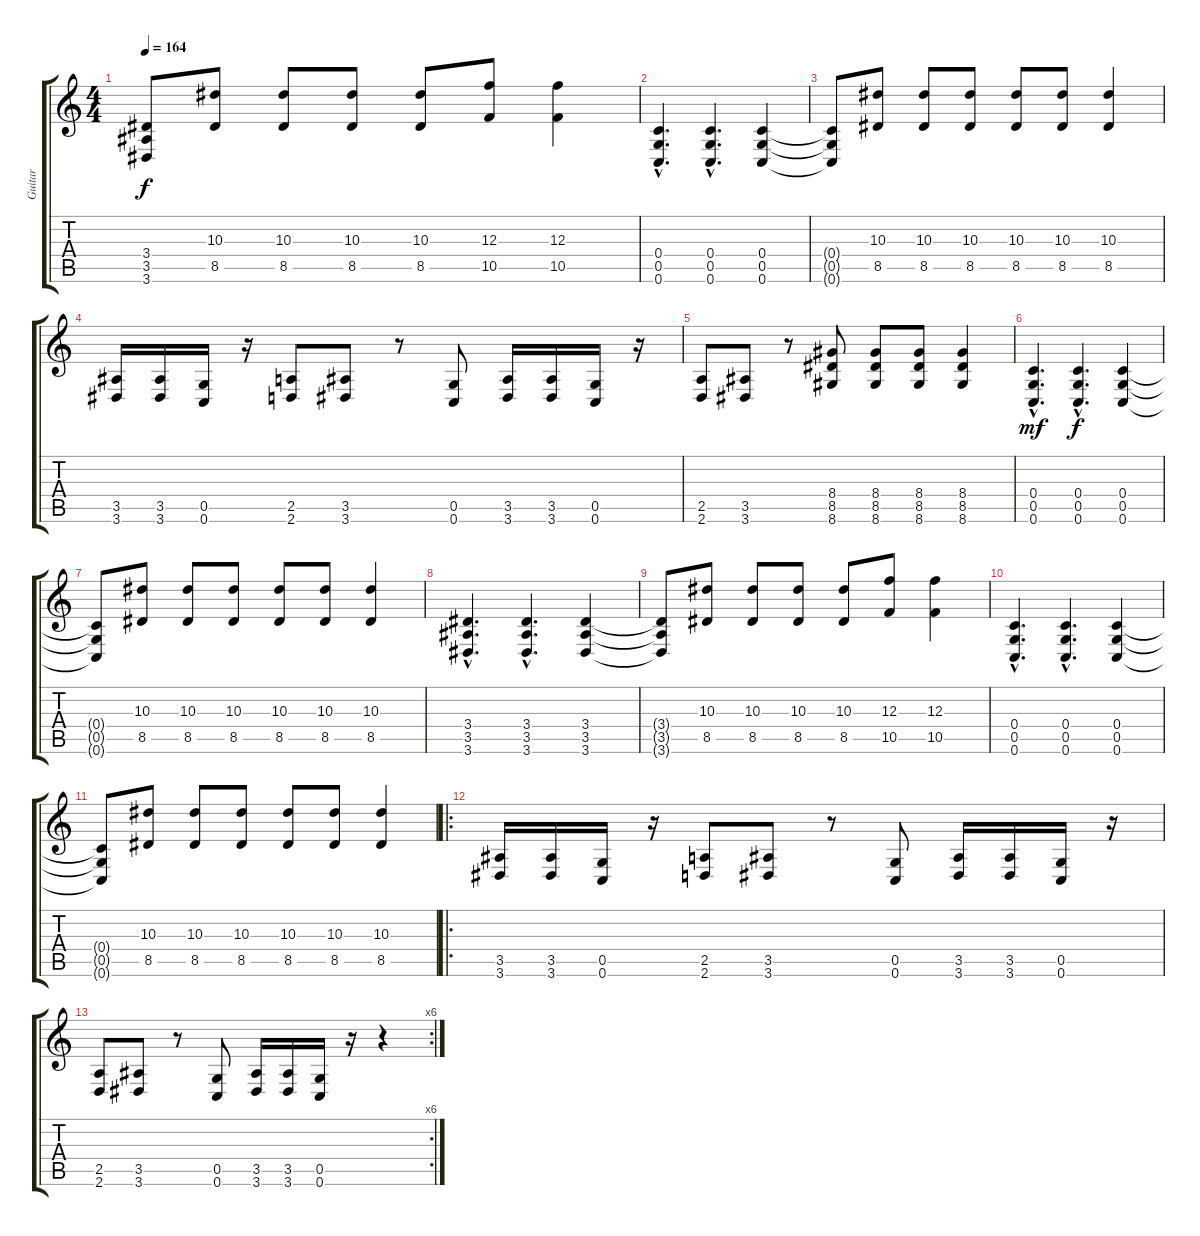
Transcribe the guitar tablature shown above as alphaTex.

\track ("Guitar" "Guitar") {instrument distortionguitar}
\staff {score tabs}
\tuning (D4 A3 F3 C3 G2 C2) {hide}
\ts (4 4)
\tempo 164
\clef g2
\ks c
(3.4{t} 3.5{t} 3.6{t}).8{dy f} (10.3 8.5).8 (10.3 8.5).8 (10.3 8.5).8 (10.3 8.5).8 (12.3 10.5).8 (12.3 10.5).4 |
(0.4{hac} 0.5{hac} 0.6{hac}).4{d} (0.4{hac} 0.5{hac} 0.6{hac}).4{d} (0.4 0.5 0.6).4 |
(0.4{t} 0.5{t} 0.6{t}).8 (10.3 8.5).8 (10.3 8.5).8 (10.3 8.5).8 (10.3 8.5).8 (10.3 8.5).8 (10.3 8.5).4 |
(3.5 3.6).16 (3.5 3.6).16 (0.5 0.6).16 r.16 (2.5 2.6).8 (3.5 3.6).8 r.8 (0.5 0.6).8 (3.5 3.6).16 (3.5 3.6).16 (0.5 0.6).16 r.16 |
(2.5 2.6).8 (3.5 3.6).8 r.8 (8.4 8.5 8.6).8 (8.4 8.5 8.6).8 (8.4 8.5 8.6).8 (8.4 8.5 8.6).4 |
(0.4{hac} 0.5{hac} 0.6{hac}).4{d dy mf} (0.4{hac} 0.5{hac} 0.6{hac}).4{d dy f} (0.4 0.5 0.6).4 |
(0.4{t} 0.5{t} 0.6{t}).8 (10.3 8.5).8 (10.3 8.5).8 (10.3 8.5).8 (10.3 8.5).8 (10.3 8.5).8 (10.3 8.5).4 |
(3.4{hac} 3.5{hac} 3.6{hac}).4{d} (3.4{hac} 3.5{hac} 3.6{hac}).4{d} (3.4 3.5 3.6).4 |
(3.4{t} 3.5{t} 3.6{t}).8 (10.3 8.5).8 (10.3 8.5).8 (10.3 8.5).8 (10.3 8.5).8 (12.3 10.5).8 (12.3 10.5).4 |
(0.4{hac} 0.5{hac} 0.6{hac}).4{d} (0.4{hac} 0.5{hac} 0.6{hac}).4{d} (0.4 0.5 0.6).4 |
(0.4{t} 0.5{t} 0.6{t}).8 (10.3 8.5).8 (10.3 8.5).8 (10.3 8.5).8 (10.3 8.5).8 (10.3 8.5).8 (10.3 8.5).4 |
\ro
(3.5 3.6).16 (3.5 3.6).16 (0.5 0.6).16 r.16 (2.5 2.6).8 (3.5 3.6).8 r.8 (0.5 0.6).8 (3.5 3.6).16 (3.5 3.6).16 (0.5 0.6).16 r.16 |
\rc 6
(2.5 2.6).8 (3.5 3.6).8 r.8 (0.5 0.6).8 (3.5 3.6).16 (3.5 3.6).16 (0.5 0.6).16 r.16 r.4
